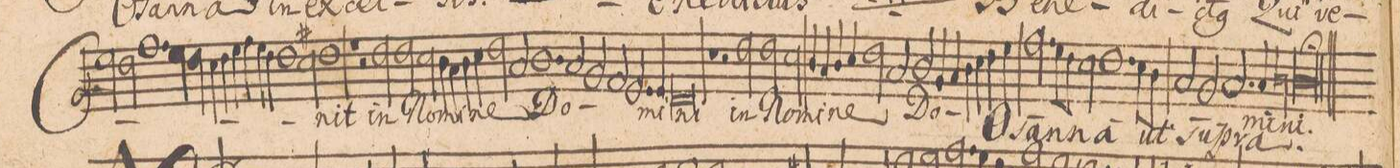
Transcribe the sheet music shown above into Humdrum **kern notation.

**kern	**text
*I"CANTVS.	*
*clefG2	*
*k[b-]	*
*met(C|)	*
*M2/1	*
2ee\	.
2dd\	.
1.ff	.
=85-	=85-
4ee\	.
4dd\	.
4cc\	.
4dd\	.
4ee\	.
4ff\	.
=86-	=86-
4ee\	.
4dd\	.
1dd	.
2cc#X\	.
=87-	=87-
1dd	-nit
1rff	.
=88-	=88-
2r	.
2dd\	in
2dd\	No-
2ccny\	-mi-
=89-	=89-
4b-\	.
4a\	.
4b-\	-ne
4cc\	.
2dd\	.
2a/	.
=90-	=90-
1.b-	Do-
2a/	.
=91-	=91-
2g/	.
2f/	.
2.e/	.
4e/	-mi-
=92-	=92-
0d	-ni
=93-	=93-
1r	.
2r	.
2dd\	in
=94-	=94-
2dd\	No-
2cc\	-mi-
4b-/	.
4a/	.
4b-/	-ne
4cc/	.
=95-	=95-
2dd\	.
2a/	.
2b-/	Do-
4g/	.
4a/	.
=96-	=96-
4b-\	.
4cc\	.
4dd\	.
4ee\	.
2.ff\	.
8ee\L	.
8dd\J	.
=97-	=97-
2cc\	.
[1dd	.
4dd]yy	.
8cc\L	.
8b-\J	.
=98-	=98-
2a/	.
2g/	.
2.a/	.
4a/	-mi-
=99-	=99-
0bn;>	-ni.
==	==
*-	*-
